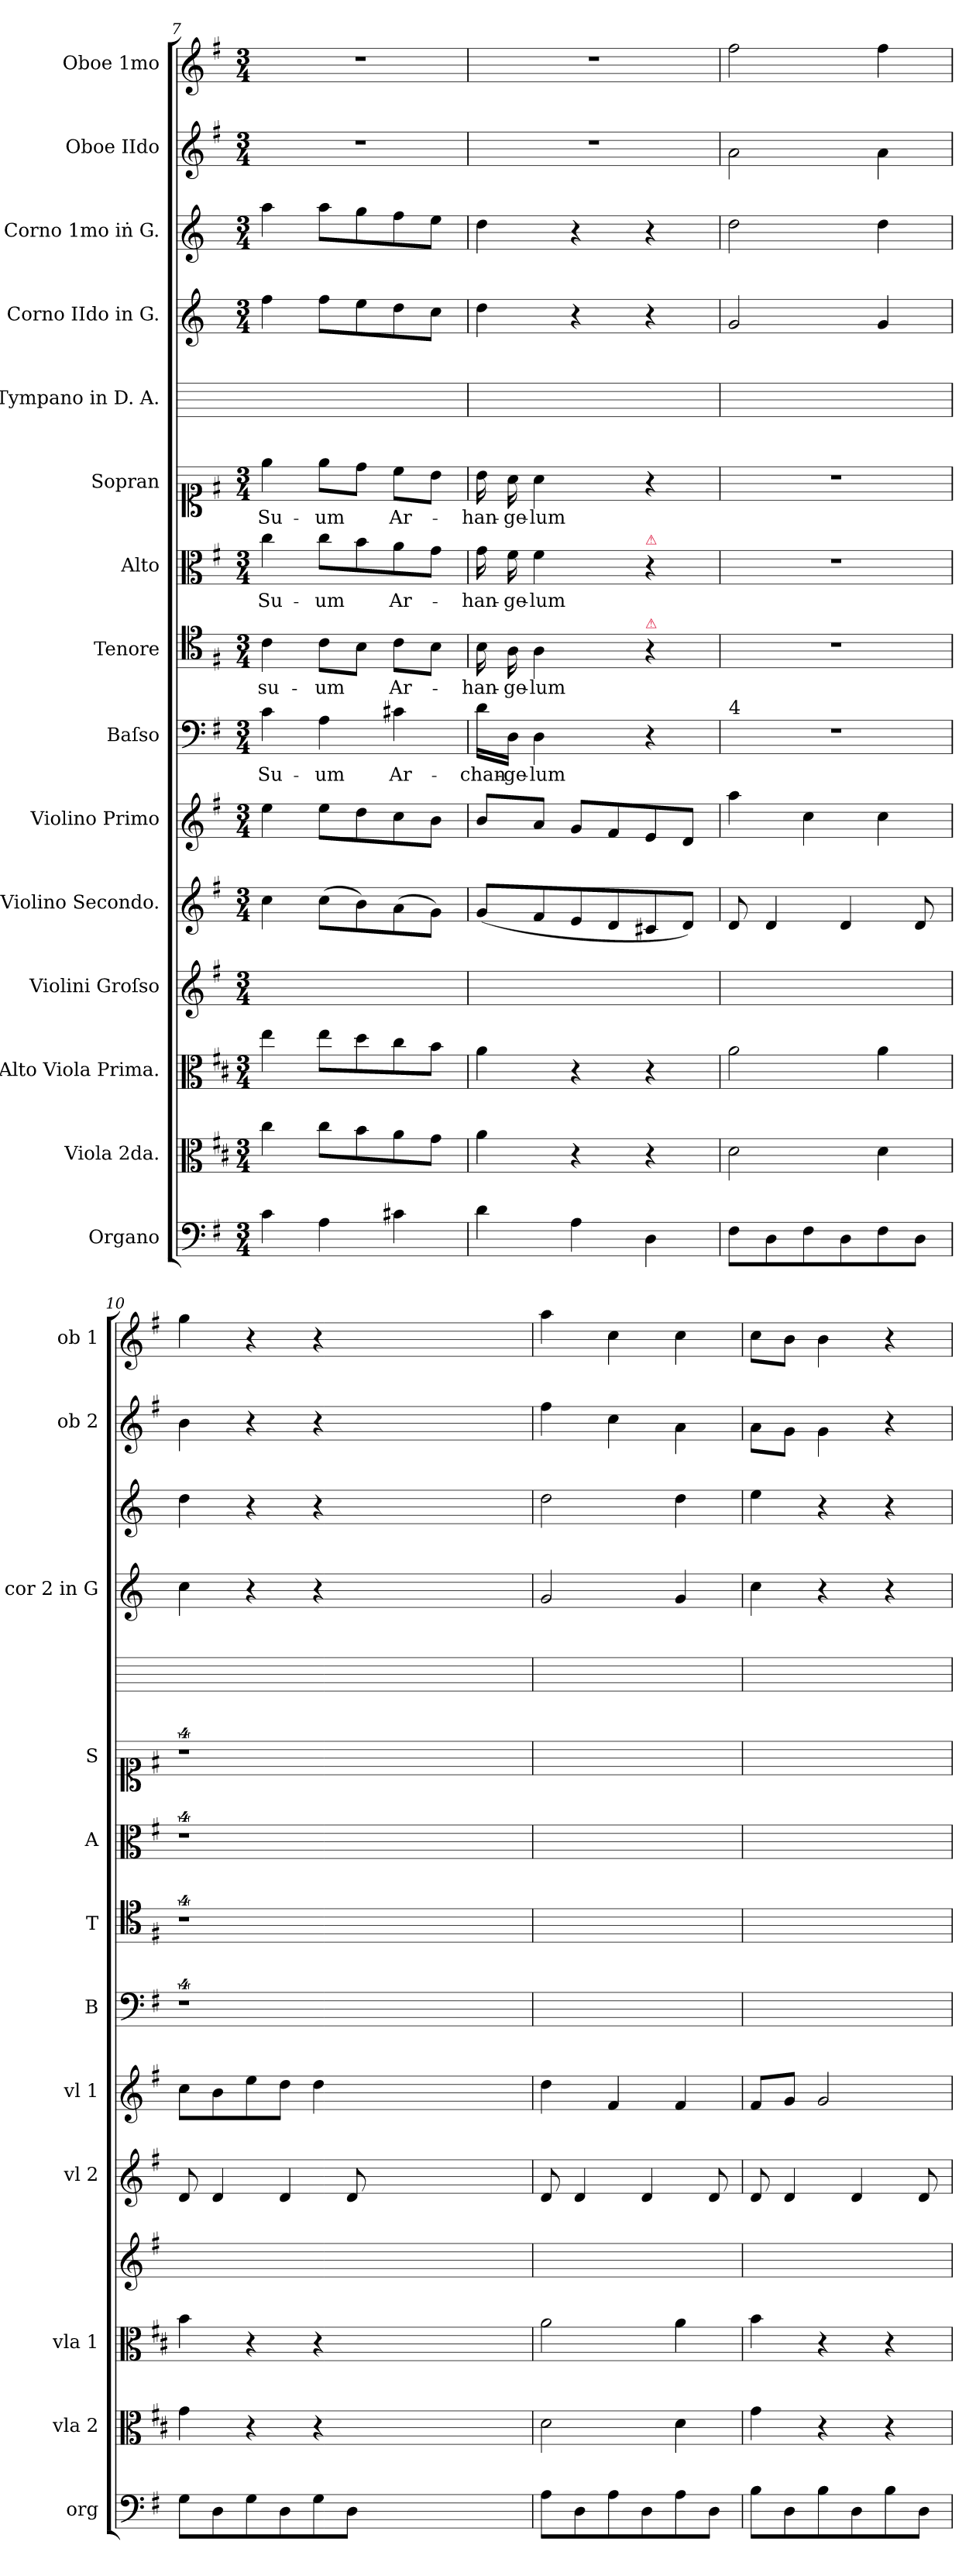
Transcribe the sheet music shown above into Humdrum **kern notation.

**kern	**kern	**kern	**kern	**kern	**kern	**kern	**text	**kern	**text	**kern	**text	**kern	**text	**kern	**kern	**kern	**kern	**kern
*part15	*part14	*part13	*part12	*part11	*part10	*part9	*part9	*part8	*part8	*part7	*part7	*part6	*part6	*part5	*part4	*part3	*part2	*part1
*staff15	*staff14	*staff13	*staff12	*staff11	*staff10	*staff9	*staff9	*staff8	*staff8	*staff7	*staff7	*staff6	*staff6	*staff5	*staff4	*staff3	*staff2	*staff1
*I"Organo	*I"Viola 2da.	*I"Alto Viola Prima.	*I"Violini Groſso	*I"Violino Secondo.	*I"Violino Primo	*I"Baſso	*	*I"Tenore	*	*I"Alto	*	*I"Sopran	*	*I"Tympano in D. A.	*I"Corno IIdo in G.	*I"Corno 1mo iṅ G.	*I"Oboe IIdo	*I"Oboe 1mo
*I'org	*I'vla 2	*I'vla 1	*	*I'vl 2	*I'vl 1	*I'B	*	*I'T	*	*I'A	*	*I'S	*	*	*I'cor 2 in G	*	*I'ob 2	*I'ob 1
*clefF4	*clefC3	*clefC3	*clefG2	*clefG2	*clefG2	*clefF4	*	*clefC4	*	*clefC3	*	*clefC1	*	*	*clefG2	*clefG2	*clefG2	*clefG2
*	*	*	*	*	*	*	*	*	*	*	*	*	*	*	*ITrd3c5	*ITrd3c5	*	*
*k[f#]	*k[f#c#]	*k[f#c#]	*k[f#]	*k[f#]	*k[f#]	*k[f#]	*	*k[f#]	*	*k[f#]	*	*k[f#]	*	*	*k[f#]	*k[f#]	*k[f#]	*k[f#]
*G:	*	*	*G:	*G:	*G:	*G:	*	*G:	*	*G:	*	*G:	*	*	*G:	*G:	*G:	*G:
*M3/4	*M3/4	*M3/4	*M3/4	*M3/4	*M3/4	*M3/4	*	*M3/4	*	*M3/4	*	*M3/4	*	*	*M3/4	*M3/4	*M3/4	*M3/4
=7	=7	=7	=7	=7	=7	=7	=7	=7	=7	=7	=7	=7	=7	=7	=7	=7	=7	=7
4c\	4cc#\	4ee\	2.ryy	4cc\	4ee\	4c\	Su-	4c\	su-	4cc\	Su-	4ee\	Su-	2.ryy	4cc\	4ee\	2.r	2.r
4A\	8cc#\L	8ee\L	.	(>8cc\L	8ee\L	4A\	-um	8c\L	-um	8cc\L	-um	8ee\L	-um	.	8cc\L	8ee\L	.	.
.	8b\	8dd\	.	8b\)	8dd\	.	.	8B\J	.	8b\	.	8dd\J	.	.	8b\	8dd\	.	.
4c#X\	8a\	8cc#\	.	(>8a\	8cc\	4c#X\	Ar-	8c\L	Ar-	8a\	Ar-	8cc\L	Ar-	.	8a\	8cc\	.	.
.	8g\J	8b\J	.	8g\J)	8b\J	.	.	8B\J	.	8g\J	.	8b\J	.	.	8g\J	8b\J	.	.
=8	=8	=8	=8	=8	=8	=8	=8	=8	=8	=8	=8	=8	=8	=8	=8	=8	=8	=8
4d\	4a\	4a\	2.ryy	(<8g/L	8b/L	16d\LL	-chan-	16B\	-han-	16g\	-han-	16b\	-han-	2.ryy	4a\	4a\	2.r	2.r
.	.	.	.	.	.	16D\JJ	-ge-	16A\	-ge-	16f#\	-ge-	16a\	-ge-	.	.	.	.	.
!	!	!	!	!	!	!LO:N:vis=4	!	!LO:N:vis=4	!	!LO:N:vis=4	!	!LO:N:vis=4	!	!	!	!	!	!
.	.	.	.	8f#/	8a/J	4.D\	-lum	4.A\	-lum	4.f#\	-lum	4.a\	-lum	.	.	.	.	.
4A\	4r	4r	.	8e/	8g/L	.	.	.	.	.	.	.	.	.	4r	4r	.	.
.	.	.	.	8d/	8f#/	.	.	.	.	.	.	.	.	.	.	.	.	.
!	!	!	!	!	!	!	!	!	!	!LO:TX:a:color=crimson:t=⚠	!	!	!	!	!	!	!	!
!	!	!	!	!	!	!	!	!LO:TX:a:color=crimson:t=⚠	!	!	!	!	!	!	!	!	!	!
4D\	4r	4r	.	8c#X/	8e/	4r	.	4r	.	4r	.	4r	.	.	4r	4r	.	.
.	.	.	.	8d/J)	8d/J	.	.	.	.	.	.	.	.	.	.	.	.	.
=9	=9	=9	=9	=9	=9	=9	=9	=9	=9	=9	=9	=9	=9	=9	=9	=9	=9	=9
!	!	!	!	!	!	!LO:TX:a:t=4	!	!	!	!	!	!	!	!	!	!	!	!
8F#\L	2d\	2a\	2.ryy	8d/	4aa\	2.r	.	2.r	.	2.r	.	2.r	.	2.ryy	2d/	2a\	2a\	2ff#\
8D\	.	.	.	4d/	.	.	.	.	.	.	.	.	.	.	.	.	.	.
8F#\	.	.	.	.	4cc\	.	.	.	.	.	.	.	.	.	.	.	.	.
8D\	.	.	.	4d/	.	.	.	.	.	.	.	.	.	.	.	.	.	.
8F#\	4d\	4a\	.	.	4cc\	.	.	.	.	.	.	.	.	.	4d/	4a\	4a\	4ff#\
8D\J	.	.	.	8d/	.	.	.	.	.	.	.	.	.	.	.	.	.	.
=10	=10	=10	=10	=10	=10	=10	=10	=10	=10	=10	=10	=10	=10	=10	=10	=10	=10	=10
8G\L	4g\	4b\	2.ryy	8d/	8cc\L	4%9r	.	4%9r	.	4%9r	.	4%9r	.	2.ryy	4g\	4a\	4b\	4gg\
8D\	.	.	.	4d/	8b\	.	.	.	.	.	.	.	.	.	.	.	.	.
8G\	4r	4r	.	.	8ee\	.	.	.	.	.	.	.	.	.	4r	4r	4r	4r
8D\	.	.	.	4d/	8dd\J	.	.	.	.	.	.	.	.	.	.	.	.	.
8G\	4r	4r	.	.	4dd\	.	.	.	.	.	.	.	.	.	4r	4r	4r	4r
8D\J	.	.	.	8d/	.	.	.	.	.	.	.	.	.	.	.	.	.	.
1.ryy	1.ryy	1.ryy	1.ryy	1.ryy	1.ryy	.	.	.	.	.	.	.	.	1.ryy	1.ryy	1.ryy	1.ryy	1.ryy
=11	=11	=11	=11	=11	=11	=11	=11	=11	=11	=11	=11	=11	=11	=11	=11	=11	=11	=11
8A\L	2d\	2a\	2.ryy	8d/	4dd\	2.ryy	.	2.ryy	.	2.ryy	.	2.ryy	.	2.ryy	2d/	2a\	4ff#\	4aa\
8D\	.	.	.	4d/	.	.	.	.	.	.	.	.	.	.	.	.	.	.
8A\	.	.	.	.	4f#/	.	.	.	.	.	.	.	.	.	.	.	4cc\	4cc\
8D\	.	.	.	4d/	.	.	.	.	.	.	.	.	.	.	.	.	.	.
8A\	4d\	4a\	.	.	4f#/	.	.	.	.	.	.	.	.	.	4d/	4a\	4a\	4cc\
8D\J	.	.	.	8d/	.	.	.	.	.	.	.	.	.	.	.	.	.	.
=12	=12	=12	=12	=12	=12	=12	=12	=12	=12	=12	=12	=12	=12	=12	=12	=12	=12	=12
8B\L	4g\	4b\	2.ryy	8d/	8f#/L	2.ryy	.	2.ryy	.	2.ryy	.	2.ryy	.	2.ryy	4g\	4b\	8a\L	8cc\L
8D\	.	.	.	4d/	8g/J	.	.	.	.	.	.	.	.	.	.	.	8g\J	8b\J
8B\	4r	4r	.	.	2g/	.	.	.	.	.	.	.	.	.	4r	4r	4g\	4b\
8D\	.	.	.	4d/	.	.	.	.	.	.	.	.	.	.	.	.	.	.
8B\	4r	4r	.	.	.	.	.	.	.	.	.	.	.	.	4r	4r	4r	4r
8D\J	.	.	.	8d/	.	.	.	.	.	.	.	.	.	.	.	.	.	.
=	=	=	=	=	=	=	=	=	=	=	=	=	=	=	=	=	=	=
*-	*-	*-	*-	*-	*-	*-	*-	*-	*-	*-	*-	*-	*-	*-	*-	*-	*-	*-
